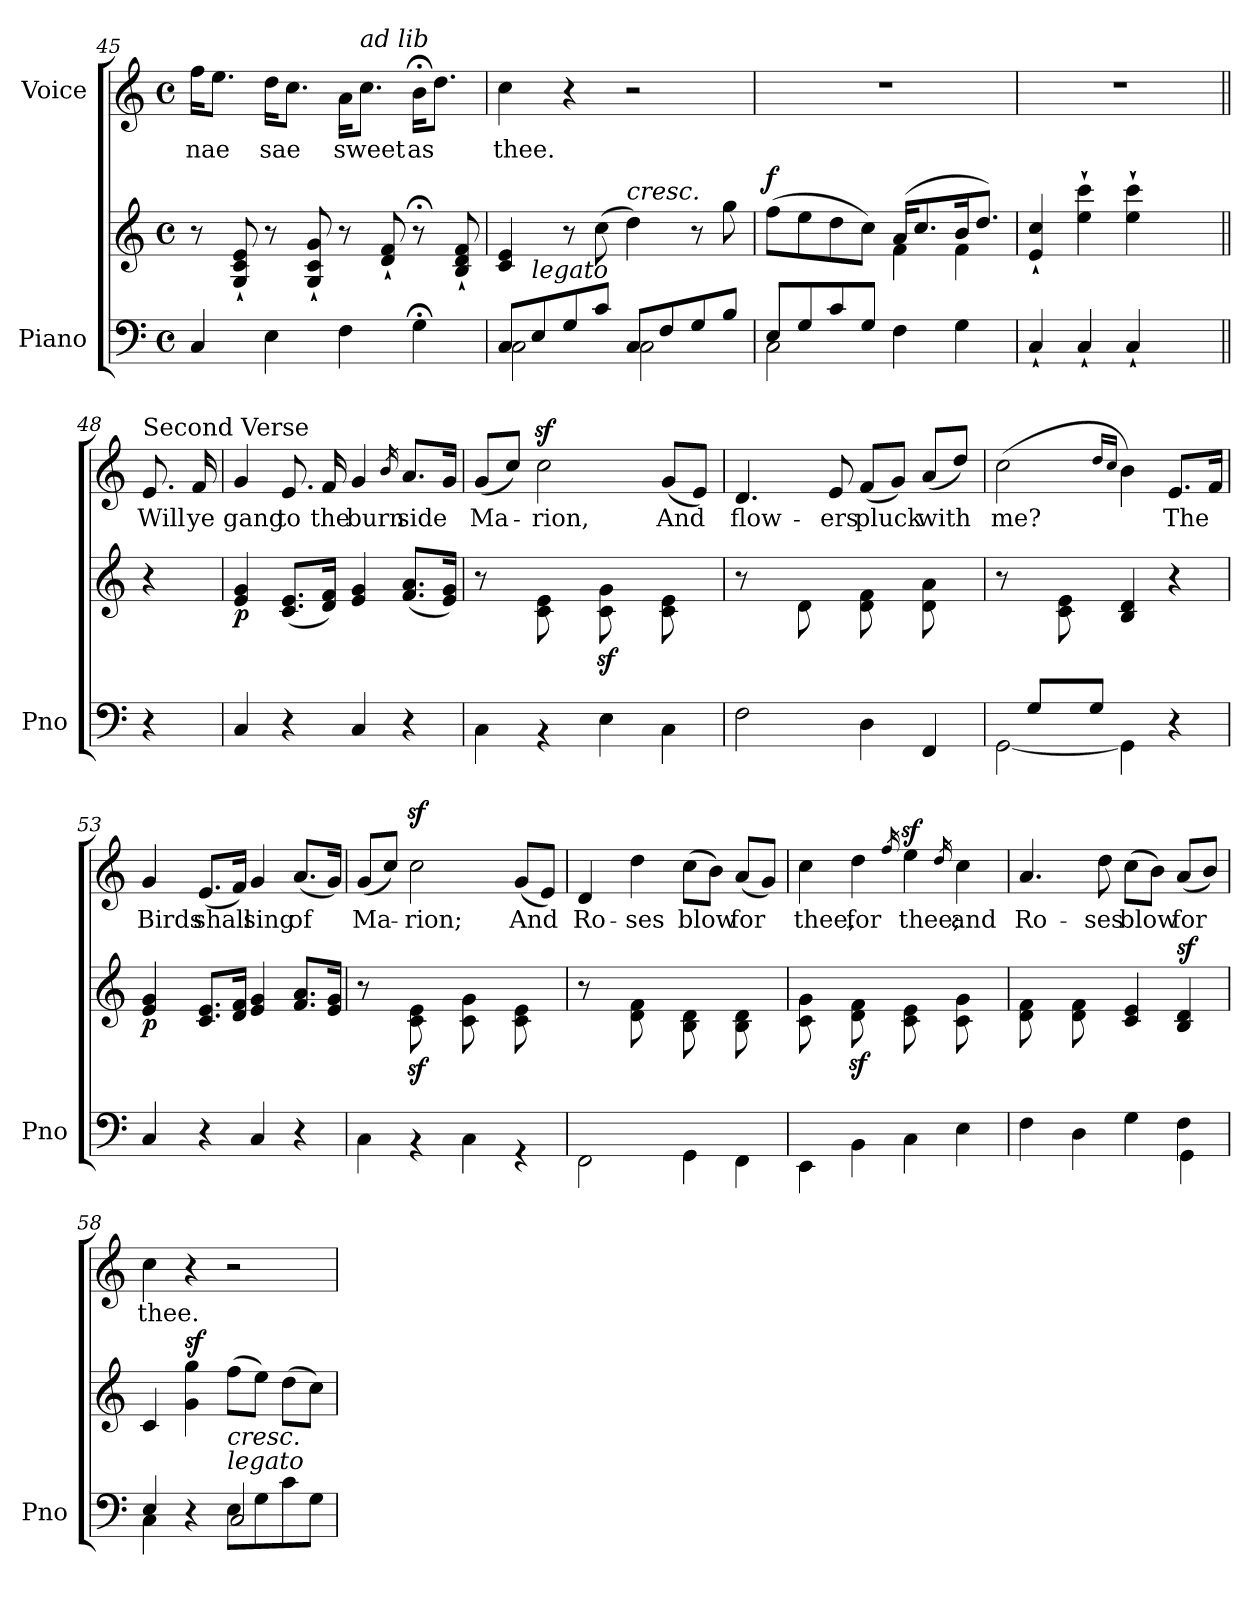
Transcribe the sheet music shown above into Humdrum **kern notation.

**kern	**kern	**dynam	**kern	**text
*part2	*part2	*part2	*part1	*part1
*staff3	*staff2	*staff2/3	*staff1	*staff1
*I"Piano	*	*	*I"Voice	*
*I'Pno	*	*	*	*
*clefF4	*clefG2	*	*clefG2	*
*k[]	*k[]	*	*k[]	*
*M4/4	*M4/4	*	*M4/4	*
*met(c)	*met(c)	*	*met(c)	*
=45	=45	=45	=45	=45
4C/	8r	.	16ff\KL	nae
.	.	.	8.ee\J	.
.	8G/`> 8c/`> 8e/`>	.	.	.
4E\	8r	.	16dd\KL	sae
.	.	.	8.cc\J	.
.	8G/`> 8c/`> 8g/`>	.	.	.
4F\	8r	.	16a\KL	sweet
!	!	!	!LO:TX:i:t=ad lib	!
.	.	.	8.cc\J	.
.	8d/`> 8f/`>	.	.	.
4G;<\	8r;<	.	16b;<\KL	as
.	.	.	8.dd\J	.
.	8B/`> 8d/`> 8f/`>	.	.	.
=46	=46	=46	=46	=46
*^	*	*	*	*
8C/L	2C\	4c/ 4e/	.	4cc\	thee.
!LO:TX:i:t=legato	!	!	!	!	!
8E/	.	.	.	.	.
8G/	.	8r	.	4r	.
8c/J	.	(8cc\	.	.	.
!	!	!LO:TX:a:i:t=cresc.	!	!	!
8C/L	2C\	4dd\)	.	2r	.
8F/	.	.	.	.	.
8G/	.	8r	.	.	.
8B/J	.	8gg\	.	.	.
=47	=47	=47	=47	=47	=47
*	*	*^	*	*	*
!	!	!	!	!LO:DY:a	!	!
8E/L	2C\	(8ff\L	2ryy	f	1r	.
8G/	.	8ee\	.	.	.	.
8c/	.	8dd\	.	.	.	.
8G/J	.	8cc\J)	.	.	.	.
4F\	2ryy	(16a/KL	4f\	.	.	.
.	.	8.cc/	.	.	.	.
4G\	.	16b/K	4f\	.	.	.
.	.	8.dd/J)	.	.	.	.
*v	*v	*	*	*	*	*
*	*v	*v	*	*	*
=48	=48	=48	=48	=48
4C`/	4e/`> 4cc/`>	.	1r	.
4C`/	4ee\` 4ccc\`	.	.	.
4C`/	4ee\` 4ccc\`	.	.	.
4ryy	4ryy	.	.	.
=48X1||	=48X1||	=48X1||	=48X1||	=48X1||
!	!	!	!LO:TX:a:t=Second Verse	!
4r	4r	.	8.e/	Will
.	.	.	16f/	ye
=49	=49	=49	=49	=49
!	!	!LO:DY:b	!	!
4C/	4e/ 4g/	p	4g/	gang
4r	(8.c/ 8.e/L	.	8.e/	to
.	16d/ 16f/Jk)	.	16f/	the
4C/	4e/ 4g/	.	4g/	burn
.	.	.	16qb/	.
4r	(8.f/ 8.a/L	.	8.a/L	side
.	16e/ 16g/Jk)	.	16g/Jk	.
=50	=50	=50	=50	=50
*^	*	*	*	*
8ryy	4C\	8r	.	(<8g/L	Ma-
8G/L	.	8ryy	.	8cc/J)	.
8ryy	4r	8c\ 8e\	.	2ccz>\	-rion,
8G/J	.	8ryy	.	.	.
8ryy	4E\	8c\z> 8g\z>L	.	.	.
8G/	.	8ryy	.	.	.
8ryy	4C\	8c\ 8e\	.	(<8g/L	And
8G/J	.	8ryy	.	8e/J)	.
=51	=51	=51	=51	=51	=51
8ryy	2F\	8r	.	4.d/	flow-
8A/L	.	8ryy	.	.	.
8ryy	.	8d\	.	.	.
8A/J	.	8ryy	.	8e/	-ers
8ryy	4D\	8d\ 8f\L	.	(<8f/L	pluck
8A/	.	8ryy	.	8g/J)	.
8ryy	4FF/	8d\ 8a\	.	(<8a/L	with
8A/J	.	8ryy	.	8dd/J)	.
=52	=52	=52	=52	=52	=52
8ryy	[<2GG\	8r	.	(2cc\	me?
8G/L	.	8ryy	.	.	.
8ryy	.	8c\ 8e\	.	.	.
8G/J	.	8ryy	.	.	.
.	.	.	.	16qdd/LL	.
.	.	.	.	16qcc/JJ	.
2ryy	4GG\]	4B/ 4d/	.	4b\)	.
.	4r	4r	.	8.e/L	The
.	.	.	.	16f/Jk	.
*v	*v	*	*	*	*
=53	=53	=53	=53	=53
!	!	!LO:DY:b	!	!
4C/	4e/ 4g/	p	4g/	Birds
4r	8.c/ 8.e/L	.	(8.e/L	shall
.	16d/ 16f/Jk	.	16f/Jk)	.
4C/	4e/ 4g/	.	4g/	sing
4r	8.f/ 8.a/L	.	(8.a/L	of
.	16e/ 16g/Jk	.	16g/Jk)	.
=54	=54	=54	=54	=54
*^	*	*	*	*
8ryy	4C\	8r	.	(8g/L	Ma-
8G/L	.	8ryy	.	8cc/J)	.
8ryy	4r	8c\z> 8e\z>	.	2ccz>\	-rion;
8G/J	.	8ryy	.	.	.
8ryy	4C\	8c\ 8g\L	.	.	.
8G/	.	8ryy	.	.	.
8ryy	4r	8c\ 8e\	.	(<8g/L	And
8G/J	.	8ryy	.	8e/J)	.
=55	=55	=55	=55	=55	=55
8ryy	2FF\	8r	.	4d/	Ro-
8A/L	.	8ryy	.	.	.
8ryy	.	8d\ 8f\	.	4dd\	-ses
8A/J	.	8ryy	.	.	.
8ryy	4GG\	8B\ 8d\L	.	(8cc\L	blow
8G/	.	8ryy	.	8b\J)	.
8ryy	4FF\	8B\ 8d\	.	(8a/L	for
8G/J	.	8ryy	.	8g/J)	.
=56	=56	=56	=56	=56	=56
8ryy	4EE\	8c\ 8g\L	.	4cc\	thee,
8G/	.	8ryy	.	.	.
8ryy	4BB\	8d\z> 8f\z>	.	4dd\	for
8G/J	.	8ryy	.	.	.
.	.	.	.	16qff/	.
8ryy	4C\	8c\ 8e\L	.	4eez>\	thee;
8G/	.	8ryy	.	.	.
.	.	.	.	16qdd/	.
8ryy	4E\	8c\ 8g\	.	4cc\	and
8G/J	.	8ryy	.	.	.
=57	=57	=57	=57	=57	=57
*	*^	*^	*	*	*
8ryy	2.ryy	4F\	8d\ 8f\L	2ryy	.	4.a/	Ro-
8A/	.	.	8ryy	.	.	.	.
8ryy	.	4D\	8d\ 8f\	.	.	.	.
8A/J	.	.	8ryy	.	.	8dd\	-ses
2ryy	.	4G\	4c/ 4e/	4ryy	.	(8cc\L	blow
.	.	.	.	.	.	8b\J)	.
!	!	!	!	!	!LO:DY:a	!	!
.	4F\	4GG\	4B/ 4d/	4ryy	sf	(>8a/L	for
.	.	.	.	.	.	8b/J)	.
*	*v	*v	*	*	*	*	*
=58	=58	=58	=58	=58	=58	=58
4E/	4C\	4c/	4ryy	.	4cc\	thee.
!	!	!	!	!LO:DY:a	!	!
4r	4ryy	4g\ 4gg\	4ryy	sf	4r	.
!	!	!LO:TX:b:i:t=cresc.	!	!	!	!
!LO:TX:i:t=legato	!	!	!	!	!	!
8E\L	2C/	(8ff\L	2ryy	.	2r	.
8G\	.	8ee\J)	.	.	.	.
8c\	.	(8dd\L	.	.	.	.
8G\J	.	8cc\J)	.	.	.	.
*v	*v	*	*	*	*	*
*	*v	*v	*	*	*
=	=	=	=	=
*-	*-	*-	*-	*-
